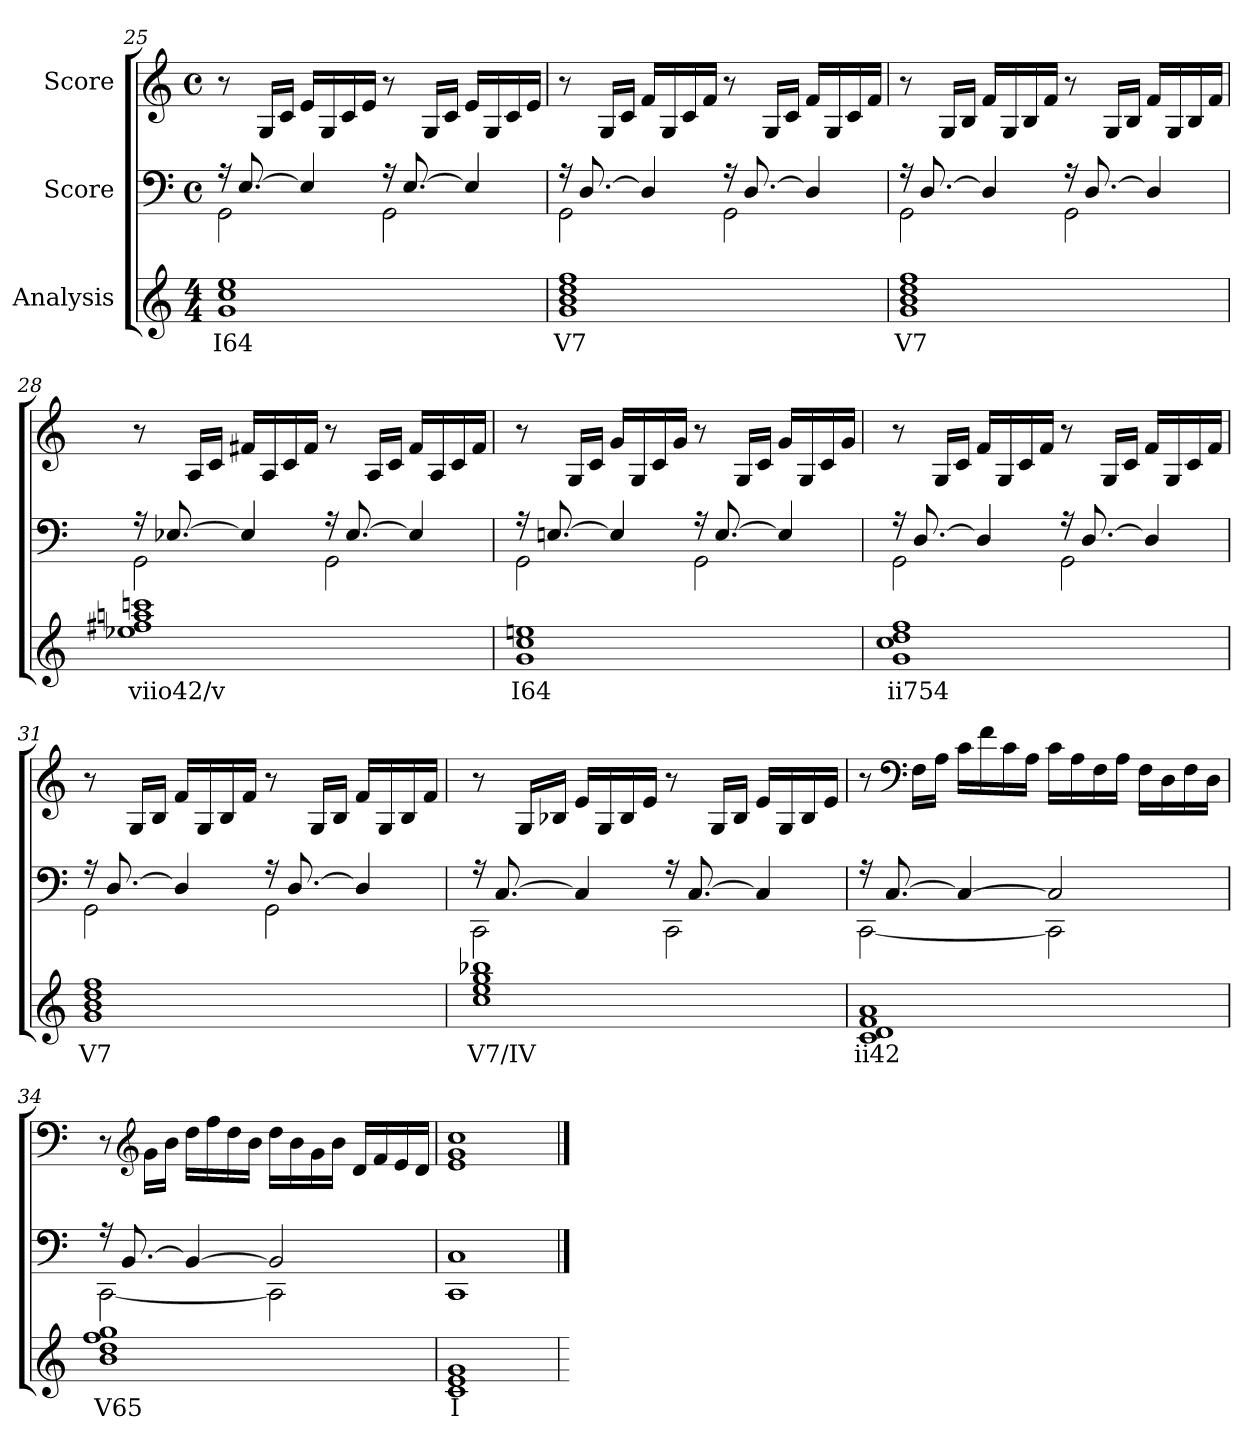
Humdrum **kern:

**kern	**text	**kern	**kern
*part3	*part3	*part2	*part1
*staff3	*staff3	*staff2	*staff1
*I"Analysis	*	*I"Score	*I"Score
*	*	*clefF4	*clefG2
*k[]	*	*k[]	*k[]
*M4/4	*	*M4/4	*M4/4
*	*	*met(c)	*met(c)
=25	=25	=25	=25
*	*	*^	*
1g 1cc 1ee	I64	16r	2GG\	8r
.	.	[8.E/	.	.
.	.	.	.	16G/LL
.	.	.	.	16c/JJ
.	.	4E/]	.	16e/LL
.	.	.	.	16G/
.	.	.	.	16c/
.	.	.	.	16e/JJ
.	.	16r	2GG\	8r
.	.	[8.E/	.	.
.	.	.	.	16G/LL
.	.	.	.	16c/JJ
.	.	4E/]	.	16e/LL
.	.	.	.	16G/
.	.	.	.	16c/
.	.	.	.	16e/JJ
=26	=26	=26	=26	=26
1g 1b 1dd 1ff	V7	16r	2GG\	8r
.	.	[8.D/	.	.
.	.	.	.	16G/LL
.	.	.	.	16c/JJ
.	.	4D/]	.	16f/LL
.	.	.	.	16G/
.	.	.	.	16c/
.	.	.	.	16f/JJ
.	.	16r	2GG\	8r
.	.	[8.D/	.	.
.	.	.	.	16G/LL
.	.	.	.	16c/JJ
.	.	4D/]	.	16f/LL
.	.	.	.	16G/
.	.	.	.	16c/
.	.	.	.	16f/JJ
!!LO:LB:g=z
=27	=27	=27	=27	=27
1g 1b 1dd 1ff	V7	16r	2GG\	8r
.	.	[8.D/	.	.
.	.	.	.	16G/LL
.	.	.	.	16B/JJ
.	.	4D/]	.	16f/LL
.	.	.	.	16G/
.	.	.	.	16B/
.	.	.	.	16f/JJ
.	.	16r	2GG\	8r
.	.	[8.D/	.	.
.	.	.	.	16G/LL
.	.	.	.	16B/JJ
.	.	4D/]	.	16f/LL
.	.	.	.	16G/
.	.	.	.	16B/
.	.	.	.	16f/JJ
=28	=28	=28	=28	=28
1ee-X 1ff#X 1aan 1cccn	viio42/v	16r	2GG\	8r
.	.	[8.E-X/	.	.
.	.	.	.	16A/LL
.	.	.	.	16c/JJ
.	.	4E-/]	.	16f#X/LL
.	.	.	.	16A/
.	.	.	.	16c/
.	.	.	.	16f#/JJ
.	.	16r	2GG\	8r
.	.	[8.E-/	.	.
.	.	.	.	16A/LL
.	.	.	.	16c/JJ
.	.	4E-/]	.	16f#/LL
.	.	.	.	16A/
.	.	.	.	16c/
.	.	.	.	16f#/JJ
=29	=29	=29	=29	=29
1g 1cc 1een	I64	16r	2GG\	8r
.	.	[8.En/	.	.
.	.	.	.	16G/LL
.	.	.	.	16c/JJ
.	.	4E/]	.	16g/LL
.	.	.	.	16G/
.	.	.	.	16c/
.	.	.	.	16g/JJ
.	.	16r	2GG\	8r
.	.	[8.E/	.	.
.	.	.	.	16G/LL
.	.	.	.	16c/JJ
.	.	4E/]	.	16g/LL
.	.	.	.	16G/
.	.	.	.	16c/
.	.	.	.	16g/JJ
!!LO:LB:g=z
=30	=30	=30	=30	=30
1g 1cc 1dd 1ff	ii754	16r	2GG\	8r
.	.	[8.D/	.	.
.	.	.	.	16G/LL
.	.	.	.	16c/JJ
.	.	4D/]	.	16f/LL
.	.	.	.	16G/
.	.	.	.	16c/
.	.	.	.	16f/JJ
.	.	16r	2GG\	8r
.	.	[8.D/	.	.
.	.	.	.	16G/LL
.	.	.	.	16c/JJ
.	.	4D/]	.	16f/LL
.	.	.	.	16G/
.	.	.	.	16c/
.	.	.	.	16f/JJ
=31	=31	=31	=31	=31
1g 1b 1dd 1ff	V7	16r	2GG\	8r
.	.	[8.D/	.	.
.	.	.	.	16G/LL
.	.	.	.	16B/JJ
.	.	4D/]	.	16f/LL
.	.	.	.	16G/
.	.	.	.	16B/
.	.	.	.	16f/JJ
.	.	16r	2GG\	8r
.	.	[8.D/	.	.
.	.	.	.	16G/LL
.	.	.	.	16B/JJ
.	.	4D/]	.	16f/LL
.	.	.	.	16G/
.	.	.	.	16B/
.	.	.	.	16f/JJ
=32	=32	=32	=32	=32
1cc 1ee 1gg 1bb-X	V7/IV	16r	2CC\	8r
.	.	[8.C/	.	.
.	.	.	.	16G/LL
.	.	.	.	16B-X/JJ
.	.	4C/]	.	16e/LL
.	.	.	.	16G/
.	.	.	.	16B-/
.	.	.	.	16e/JJ
.	.	16r	2CC\	8r
.	.	[8.C/	.	.
.	.	.	.	16G/LL
.	.	.	.	16B-/JJ
.	.	4C/]	.	16e/LL
.	.	.	.	16G/
.	.	.	.	16B-/
.	.	.	.	16e/JJ
!!LO:LB:g=z
=33	=33	=33	=33	=33
1c 1d 1f 1a	ii42	16r	[2CC\	8r
.	.	[8.C/	.	.
*	*	*	*	*clefF4
.	.	.	.	16F\LL
.	.	.	.	16A\JJ
.	.	4C/_	.	16c\LL
.	.	.	.	16f\
.	.	.	.	16c\
.	.	.	.	16A\JJ
.	.	2C/]	2CC\]	16c\LL
.	.	.	.	16A\
.	.	.	.	16F\
.	.	.	.	16A\JJ
.	.	.	.	16F\LL
.	.	.	.	16D\
.	.	.	.	16F\
.	.	.	.	16D\JJ
=34	=34	=34	=34	=34
1b 1dd 1ff 1gg	V65	16r	[2CC\	8r
.	.	[8.BB/	.	.
*	*	*	*	*clefG2
.	.	.	.	16g\LL
.	.	.	.	16b\JJ
.	.	4BB/_	.	16dd\LL
.	.	.	.	16ff\
.	.	.	.	16dd\
.	.	.	.	16b\JJ
.	.	2BB/]	2CC\]	16dd\LL
.	.	.	.	16b\
.	.	.	.	16g\
.	.	.	.	16b\JJ
.	.	.	.	16d/LL
.	.	.	.	16f/
.	.	.	.	16e/
.	.	.	.	16d/JJ
=35	=35	=35	=35	=35
1c 1e 1g	I	1C	1CC	1e 1g 1cc
*	*	*v	*v	*
=	==	==	==
*-	*-	*-	*-
